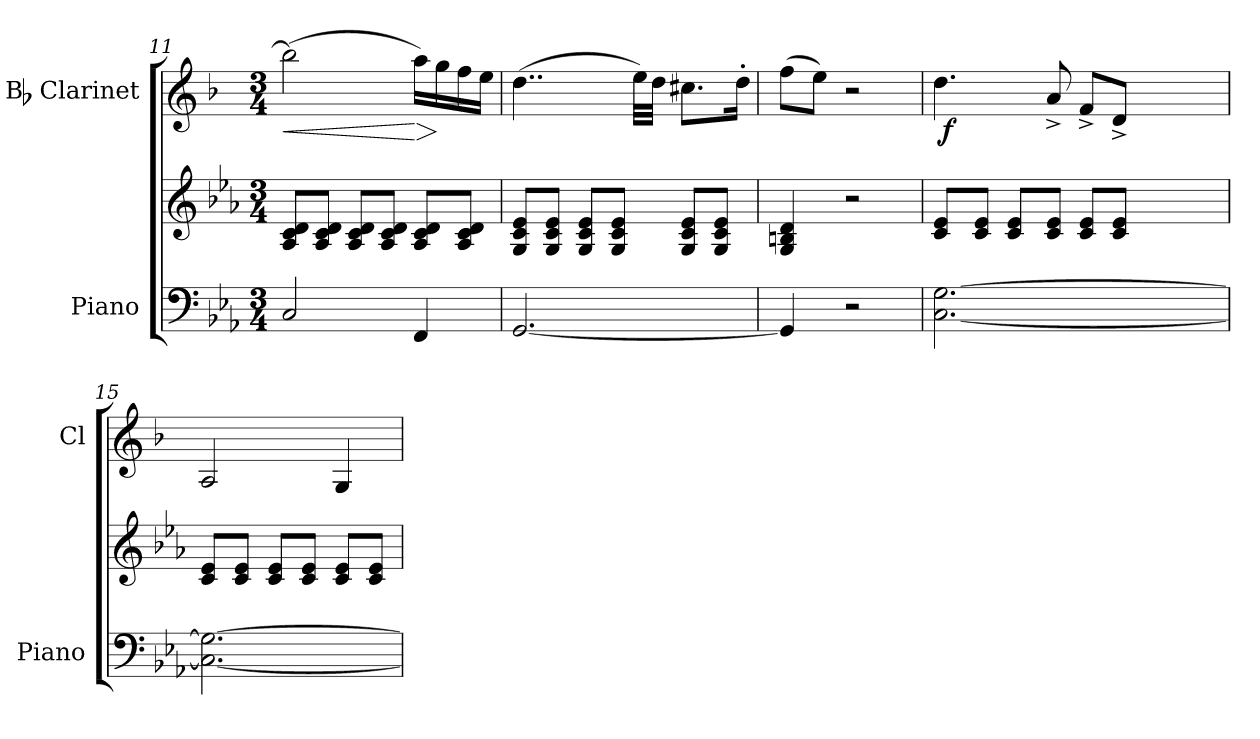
**kern	**kern	**kern	**dynam
*part2	*part2	*part1	*part1
*staff3	*staff2	*staff1	*staff1
*I"Piano	*	*I"Bb Clarinet	*
*I'Piano	*	*I'Cl	*
*clefF4	*clefG2	*clefG2	*
*	*	*ITrd1c2	*
*k[b-e-a-]	*k[b-e-a-]	*k[b-e-a-]	*
*E-:	*E-:	*E-:	*
*M3/4	*M3/4	*M3/4	*
=11	=11	=11	=11
!	!	!	!LO:HP:b
2C/	8A-/ 8c/ 8d/L	(>2aa-\]	<
.	8A-/ 8c/ 8d/J	.	.
.	8A-/ 8c/ 8d/L	.	.
.	8A-/ 8c/ 8d/J	.	.
!	!	!	!LO:HP:n=1:b
4FF/	8A-/ 8c/ 8d/L	16gg\LL)	[ >
.	.	16ff\	]
.	8A-/ 8c/ 8d/J	16ee-\	.
.	.	16dd\JJ	.
=12	=12	=12	=12
[2.GG/	8G/ 8c/ 8e-/L	(>4..cc\	.
.	8G/ 8c/ 8e-/J	.	.
.	8G/ 8c/ 8e-/L	.	.
.	8G/ 8c/ 8e-/J	.	.
.	.	32dd\LLL)	.
.	.	32cc\JJJ	.
.	8G/ 8c/ 8e-/L	8.bn\L	.
.	8G/ 8c/ 8e-/J	.	.
.	.	16cc'>\Jk	.
=13	=13	=13	=13
4GG/]	4G/ 4Bn/ 4d/	(>8ee-\L	.
.	.	8dd\J)	.
2r	2r	2r	.
!!LO:LB:g=z
=14	=14	=14	=14
*	*	*^	*
[2.C\ [2.G\	8c/ 8e-/L	4.cc\	128ryy	.
.	.	.	256ryy	.
.	.	.	4096ryy	.
!	!	!	!	!LO:DY:b
.	.	.	2ryy	f
.	8c/ 8e-/J	.	.	.
.	8c/ 8e-/L	.	.	.
.	8c/ 8e-/J	8g^</	.	.
.	8c/ 8e-/L	8e-^</L	.	.
.	.	.	8ryy	.
.	8c/ 8e-/J	8c^</J	.	.
.	.	.	16ryy	.
.	.	.	32ryy	.
.	.	.	64ryy	.
.	.	.	512...ryy	.
*	*	*v	*v	*
=15	=15	=15	=15
2.C\_ 2.G\_	8c/ 8e-/L	2G/	.
.	8c/ 8e-/J	.	.
.	8c/ 8e-/L	.	.
.	8c/ 8e-/J	.	.
.	8c/ 8e-/L	4F/	.
.	8c/ 8e-/J	.	.
=	=	=	=
*-	*-	*-	*-
